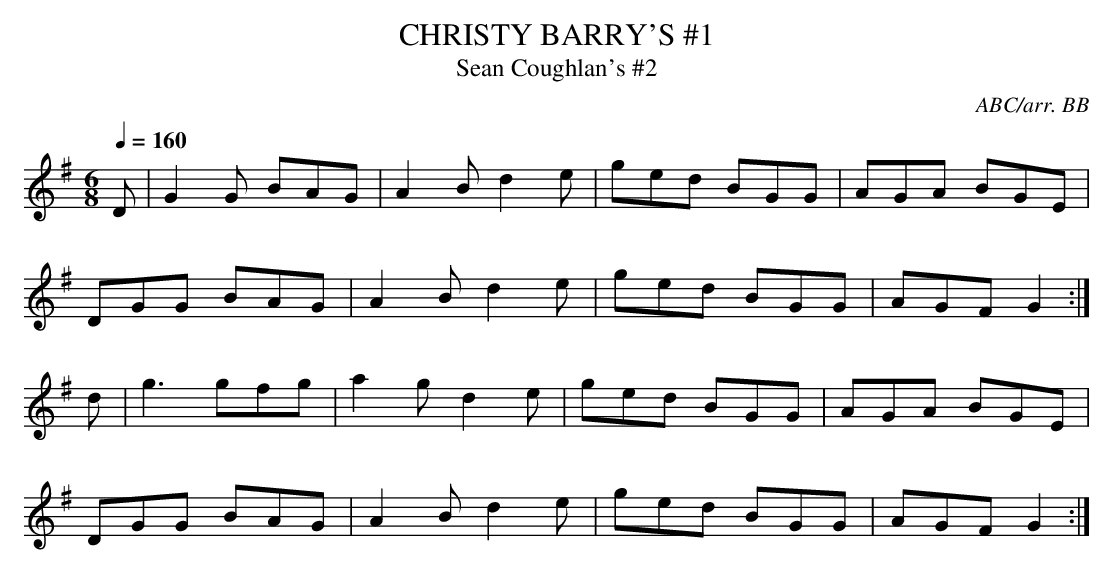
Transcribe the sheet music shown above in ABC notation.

X:1
T:CHRISTY BARRY'S #1
T:Sean Coughlan's #2
C:ABC/arr. BB
M:6/8
L:1/8
Q:1/4=160
K:G
D|G2G BAG|A2B d2e|ged BGG|AGA BGE|
DGG BAG|A2B d2e|ged BGG|AGF G2 :|
d|g3 gfg|a2g d2e|ged BGG|AGA BGE|
DGG BAG|A2B d2e|ged BGG|AGF G2 :|
